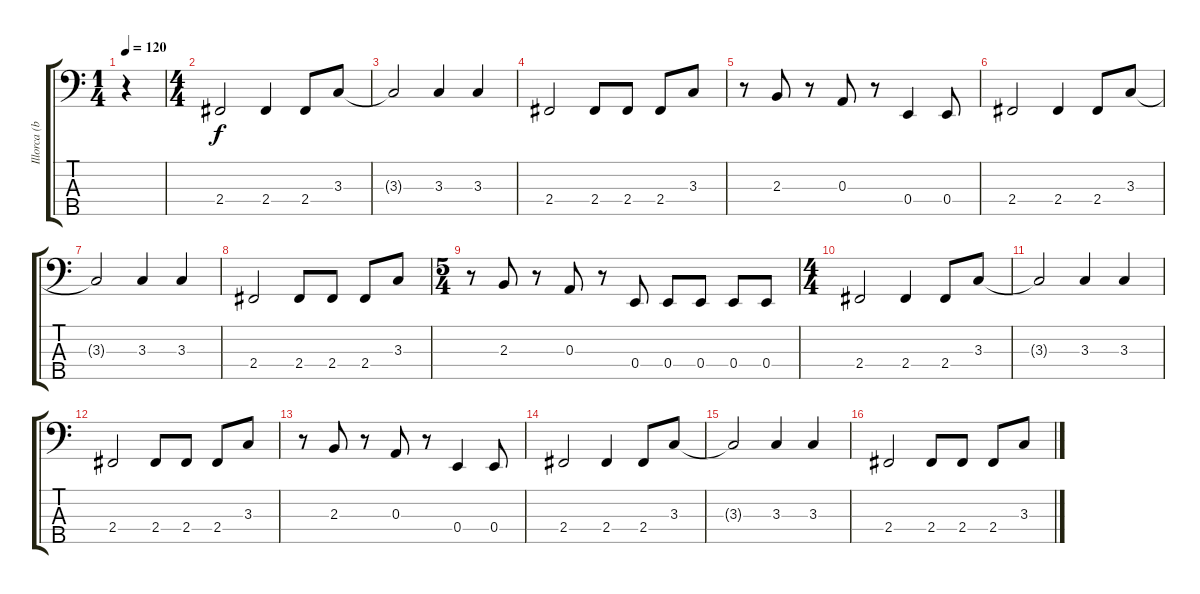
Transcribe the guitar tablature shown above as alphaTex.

\track ("Illorca (basso)" "Illorca (b") {instrument electricbasspick}
\staff {score tabs}
\tuning (G2 D2 A1 E1 B0) {hide}
\ts (1 4)
\tempo 120
\clef f4
\ks c
r.4{dy f instrument electricbasspick} |
\ts (4 4)
2.4.2 2.4.4 2.4.8 3.3.8 |
3.3{t}.2 3.3.4 3.3.4 |
2.4.2 2.4.8 2.4.8 2.4.8 3.3.8 |
r.8 2.3.8 r.8 0.3.8 r.8 0.4.4 0.4.8 |
2.4.2 2.4.4 2.4.8 3.3.8 |
3.3{t}.2 3.3.4 3.3.4 |
2.4.2 2.4.8 2.4.8 2.4.8 3.3.8 |
\ts (5 4)
r.8 2.3.8 r.8 0.3.8 r.8 0.4.8 0.4.8 0.4.8 0.4.8 0.4.8 |
\ts (4 4)
2.4.2 2.4.4 2.4.8 3.3.8 |
3.3{t}.2 3.3.4 3.3.4 |
2.4.2 2.4.8 2.4.8 2.4.8 3.3.8 |
r.8 2.3.8 r.8 0.3.8 r.8 0.4.4 0.4.8 |
2.4.2 2.4.4 2.4.8 3.3.8 |
3.3{t}.2 3.3.4 3.3.4 |
2.4.2 2.4.8 2.4.8 2.4.8 3.3.8
